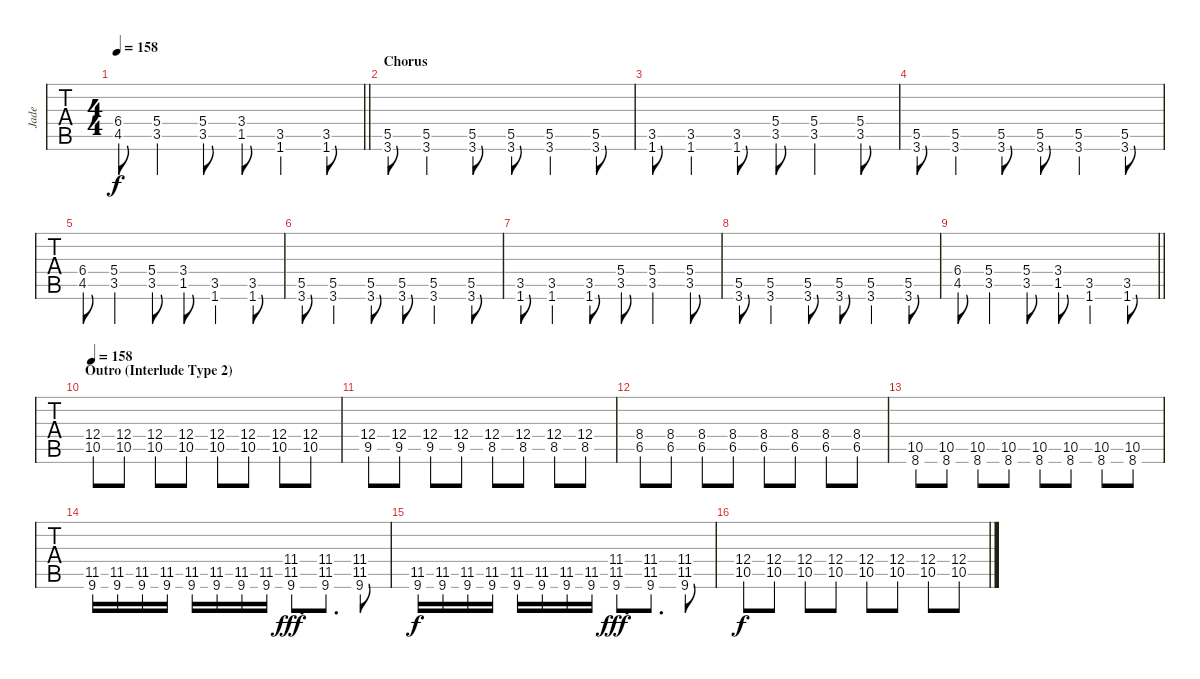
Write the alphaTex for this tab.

\track ("Jade" "Jade") {instrument overdrivenguitar}
\staff {tabs}
\tuning (E4 B3 G3 D3 A2 E2) {hide}
\ts (4 4)
\tempo 158
\clef g2
\barLineRight lightlight
\ks gminor
(6.4 4.5).8{dy f} (5.4 3.5).4 (5.4 3.5).8 (3.4 1.5).8 (3.5 1.6).4 (3.5 1.6).8 |
\section ("" "Chorus")
(5.5 3.6).8 (5.5 3.6).4 (5.5 3.6).8 (5.5 3.6).8 (5.5 3.6).4 (5.5 3.6).8 |
(3.5 1.6).8 (3.5 1.6).4 (3.5 1.6).8 (5.4 3.5).8 (5.4 3.5).4 (5.4 3.5).8 |
(5.5 3.6).8 (5.5 3.6).4 (5.5 3.6).8 (5.5 3.6).8 (5.5 3.6).4 (5.5 3.6).8 |
(6.4 4.5).8 (5.4 3.5).4 (5.4 3.5).8 (3.4 1.5).8 (3.5 1.6).4 (3.5 1.6).8 |
(5.5 3.6).8 (5.5 3.6).4 (5.5 3.6).8 (5.5 3.6).8 (5.5 3.6).4 (5.5 3.6).8 |
(3.5 1.6).8 (3.5 1.6).4 (3.5 1.6).8 (5.4 3.5).8 (5.4 3.5).4 (5.4 3.5).8 |
(5.5 3.6).8 (5.5 3.6).4 (5.5 3.6).8 (5.5 3.6).8 (5.5 3.6).4 (5.5 3.6).8 |
\barLineRight lightlight
(6.4 4.5).8 (5.4 3.5).4 (5.4 3.5).8 (3.4 1.5).8 (3.5 1.6).4 (3.5 1.6).8 |
\section ("" "Outro (Interlude Type 2)")
\tempo 158
(12.4 10.5).8 (12.4 10.5).8 (12.4 10.5).8 (12.4 10.5).8 (12.4 10.5).8 (12.4 10.5).8 (12.4 10.5).8 (12.4 10.5).8 |
(12.4 9.5).8 (12.4 9.5).8 (12.4 9.5).8 (12.4 9.5).8 (12.4 8.5).8 (12.4 8.5).8 (12.4 8.5).8 (12.4 8.5).8 |
(8.4 6.5).8 (8.4 6.5).8 (8.4 6.5).8 (8.4 6.5).8 (8.4 6.5).8 (8.4 6.5).8 (8.4 6.5).8 (8.4 6.5).8 |
(10.5 8.6).8 (10.5 8.6).8 (10.5 8.6).8 (10.5 8.6).8 (10.5 8.6).8 (10.5 8.6).8 (10.5 8.6).8 (10.5 8.6).8 |
(11.5 9.6).16 (11.5 9.6).16 (11.5 9.6).16 (11.5 9.6).16 (11.5 9.6).16 (11.5 9.6).16 (11.5 9.6).16 (11.5 9.6).16 (11.4 11.5 9.6).8{d dy fff} (11.4 11.5 9.6).8{d} (11.4 11.5 9.6).8 |
(11.5 9.6).16{dy f} (11.5 9.6).16 (11.5 9.6).16 (11.5 9.6).16 (11.5 9.6).16 (11.5 9.6).16 (11.5 9.6).16 (11.5 9.6).16 (11.4 11.5 9.6).8{d dy fff} (11.4 11.5 9.6).8{d} (11.4 11.5 9.6).8 |
(12.4 10.5).8{dy f} (12.4 10.5).8 (12.4 10.5).8 (12.4 10.5).8 (12.4 10.5).8 (12.4 10.5).8 (12.4 10.5).8 (12.4 10.5).8
